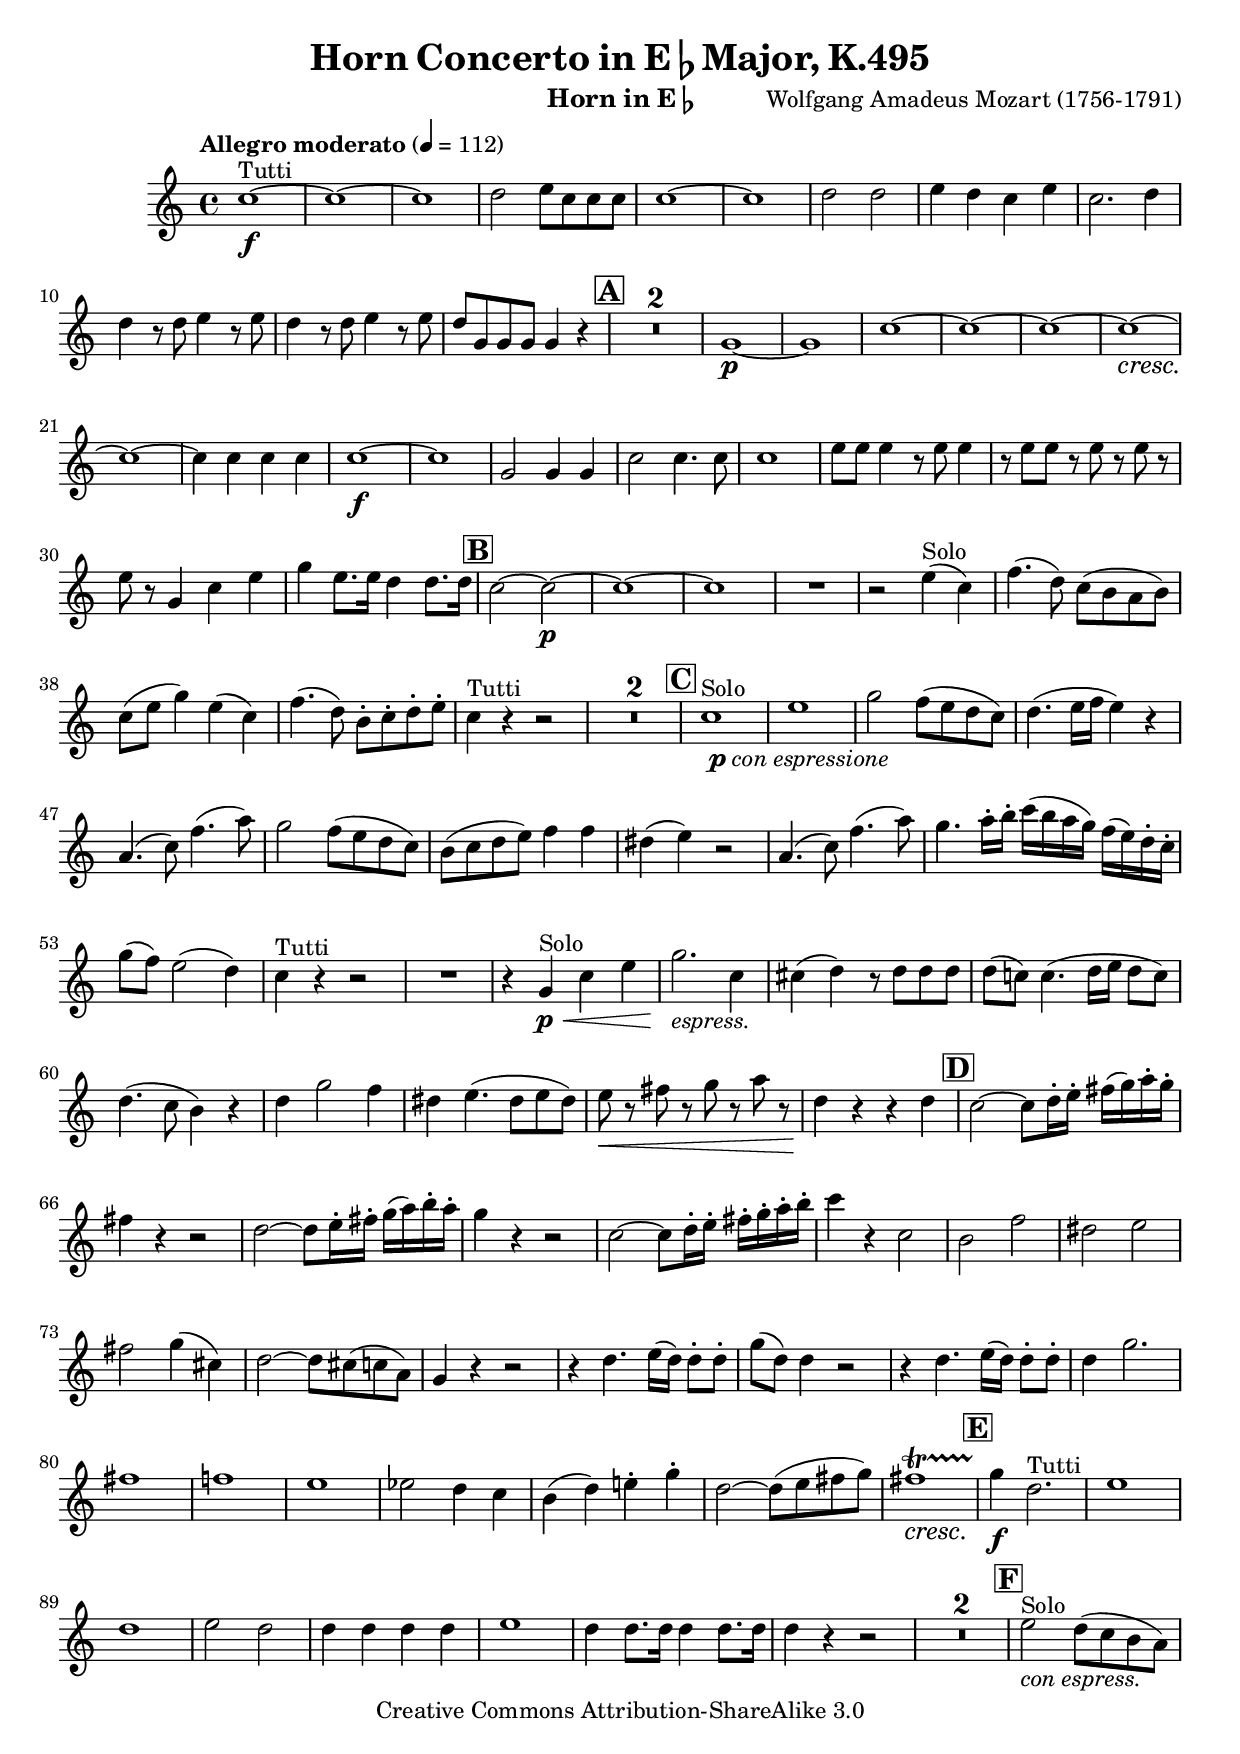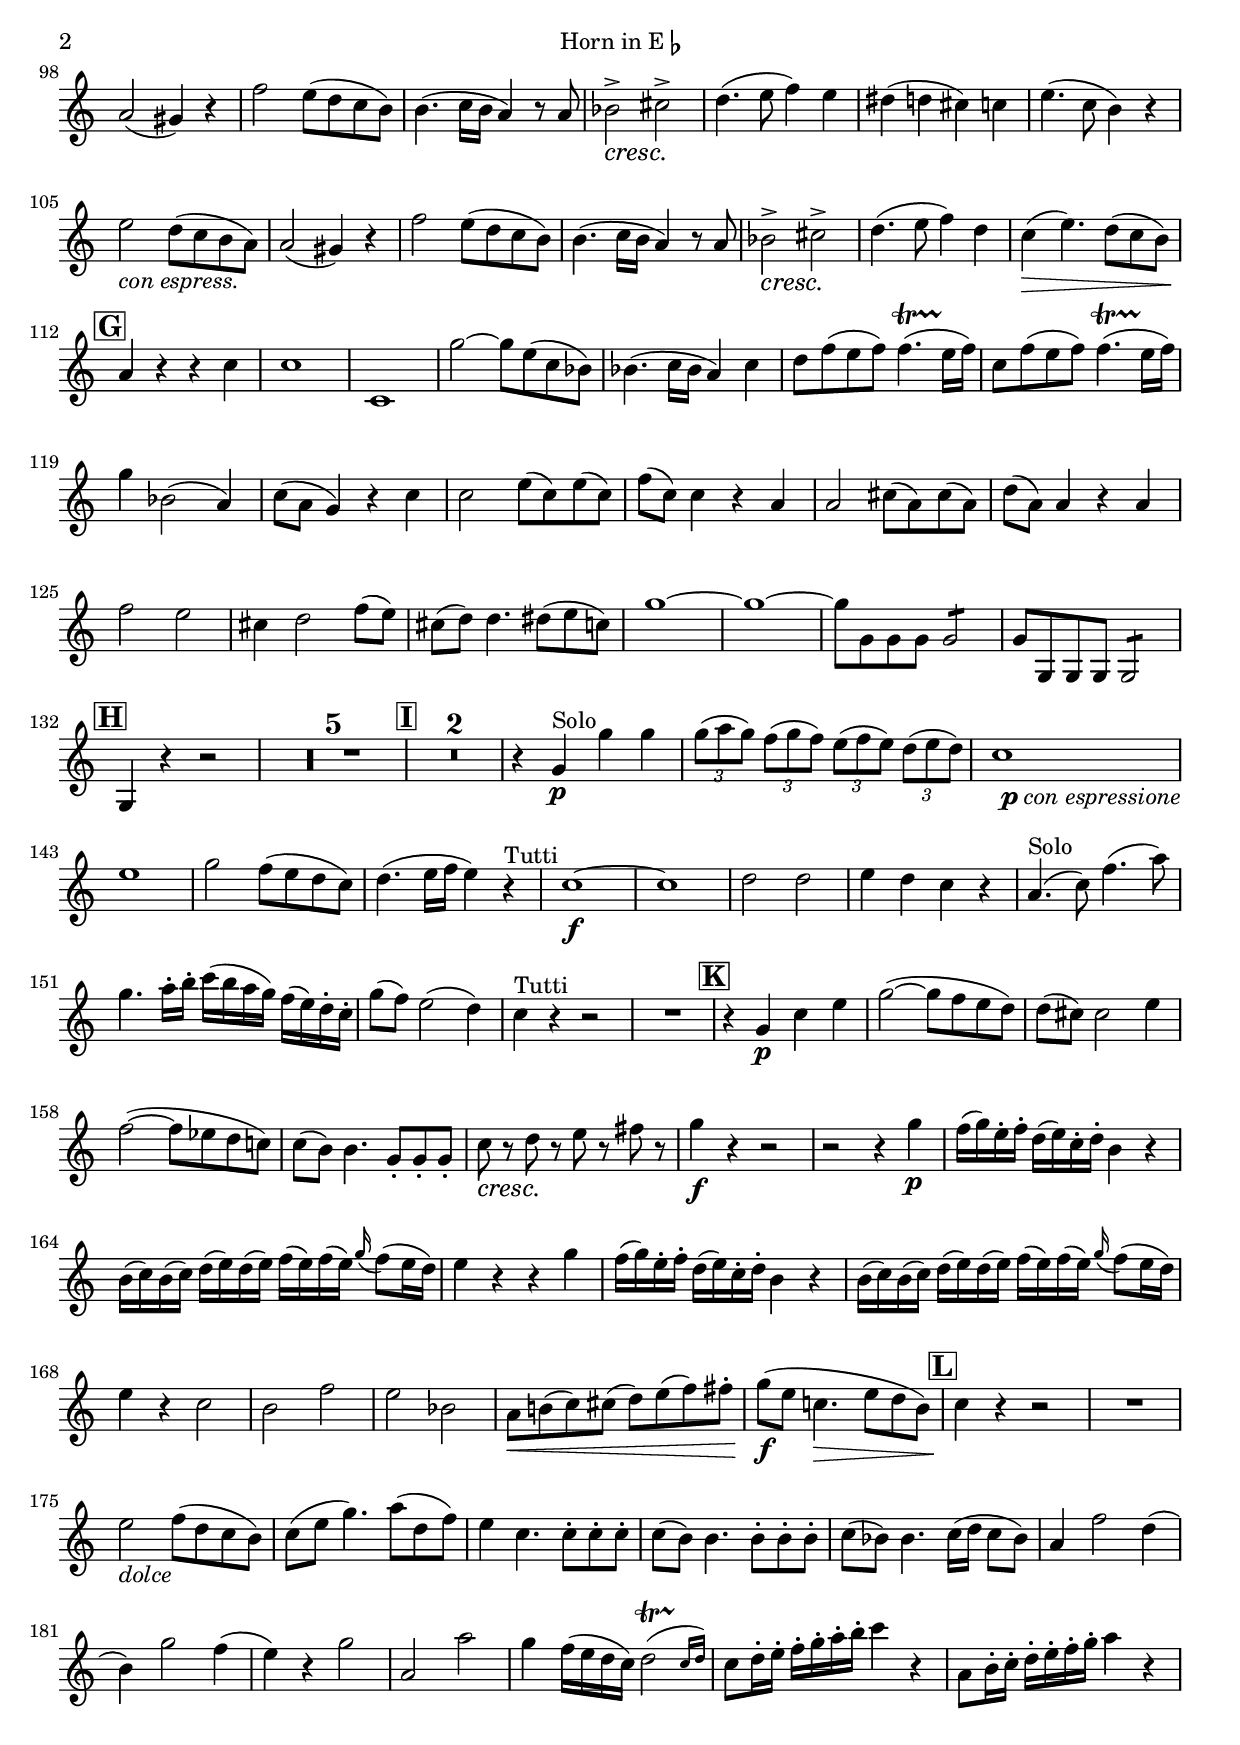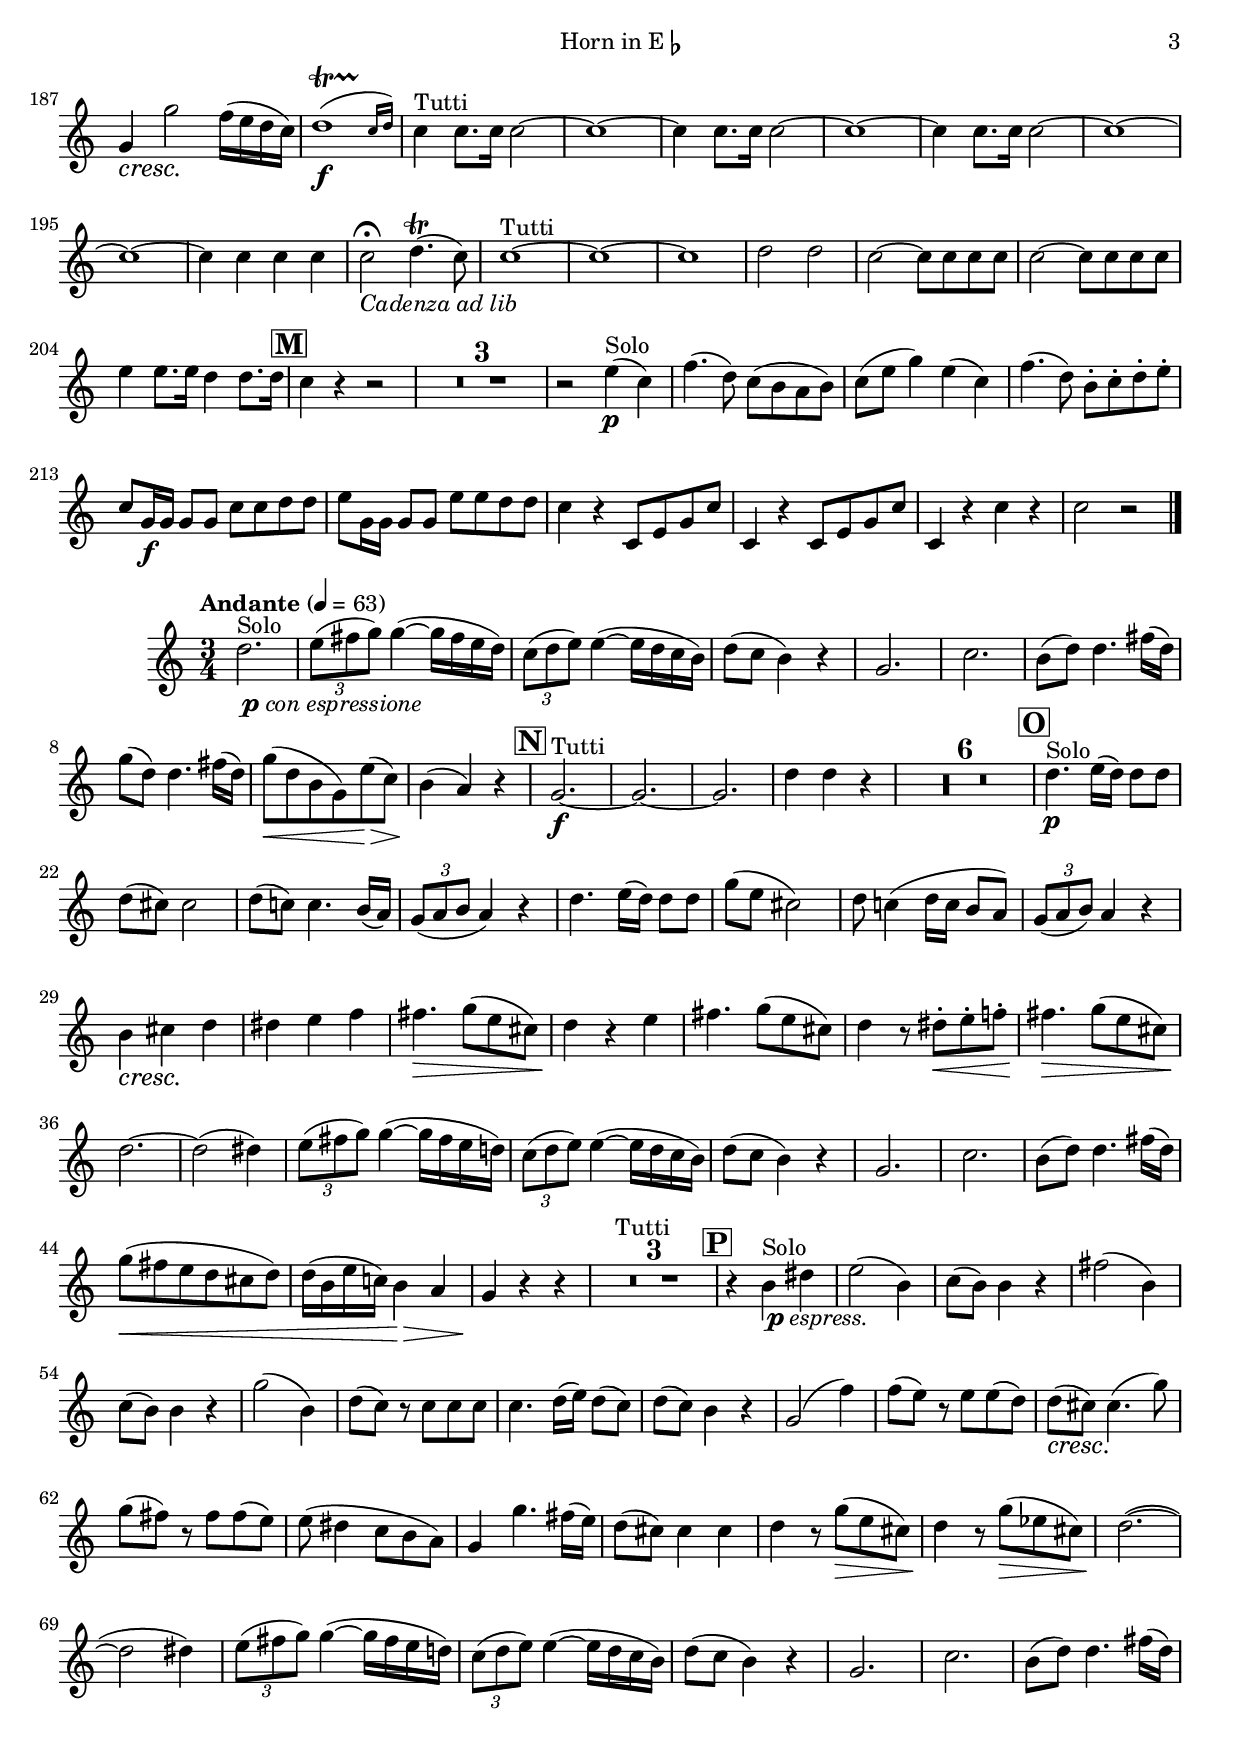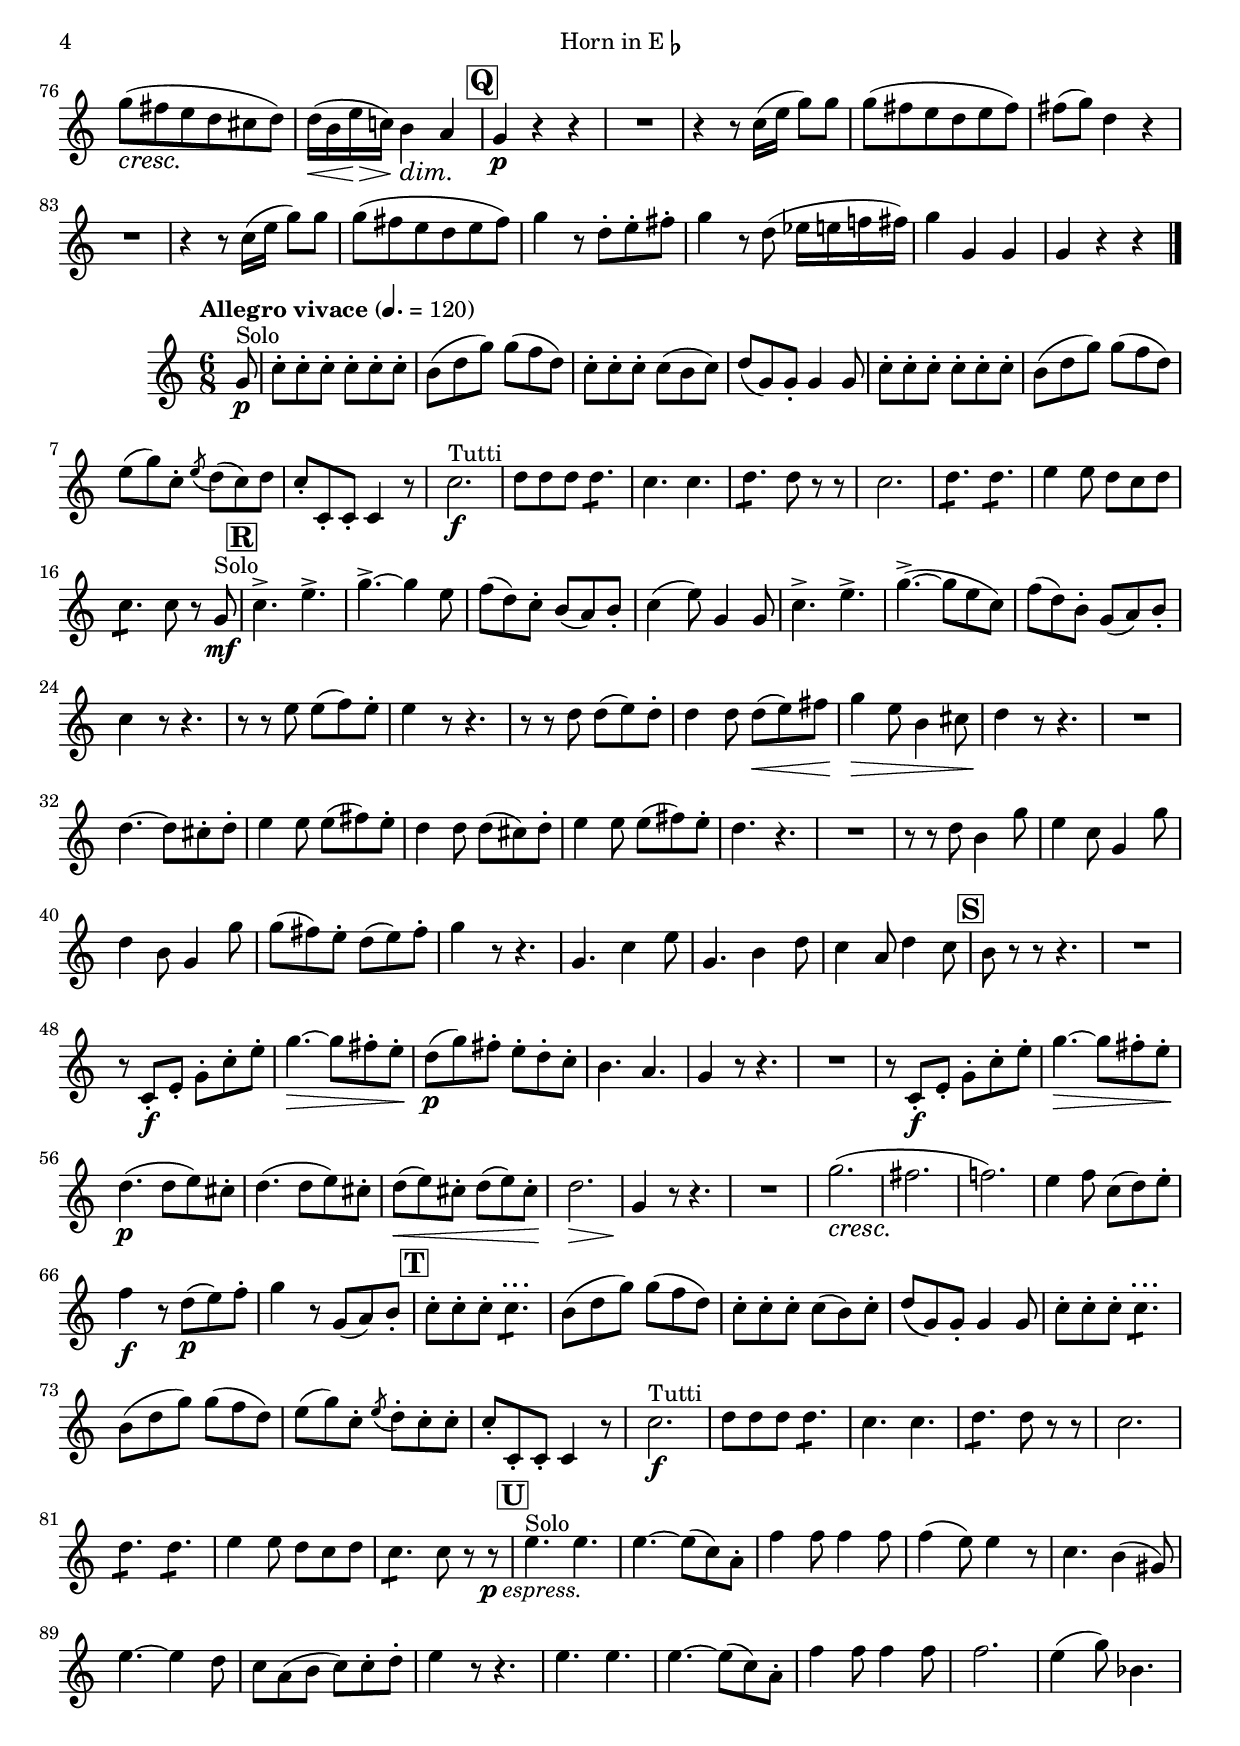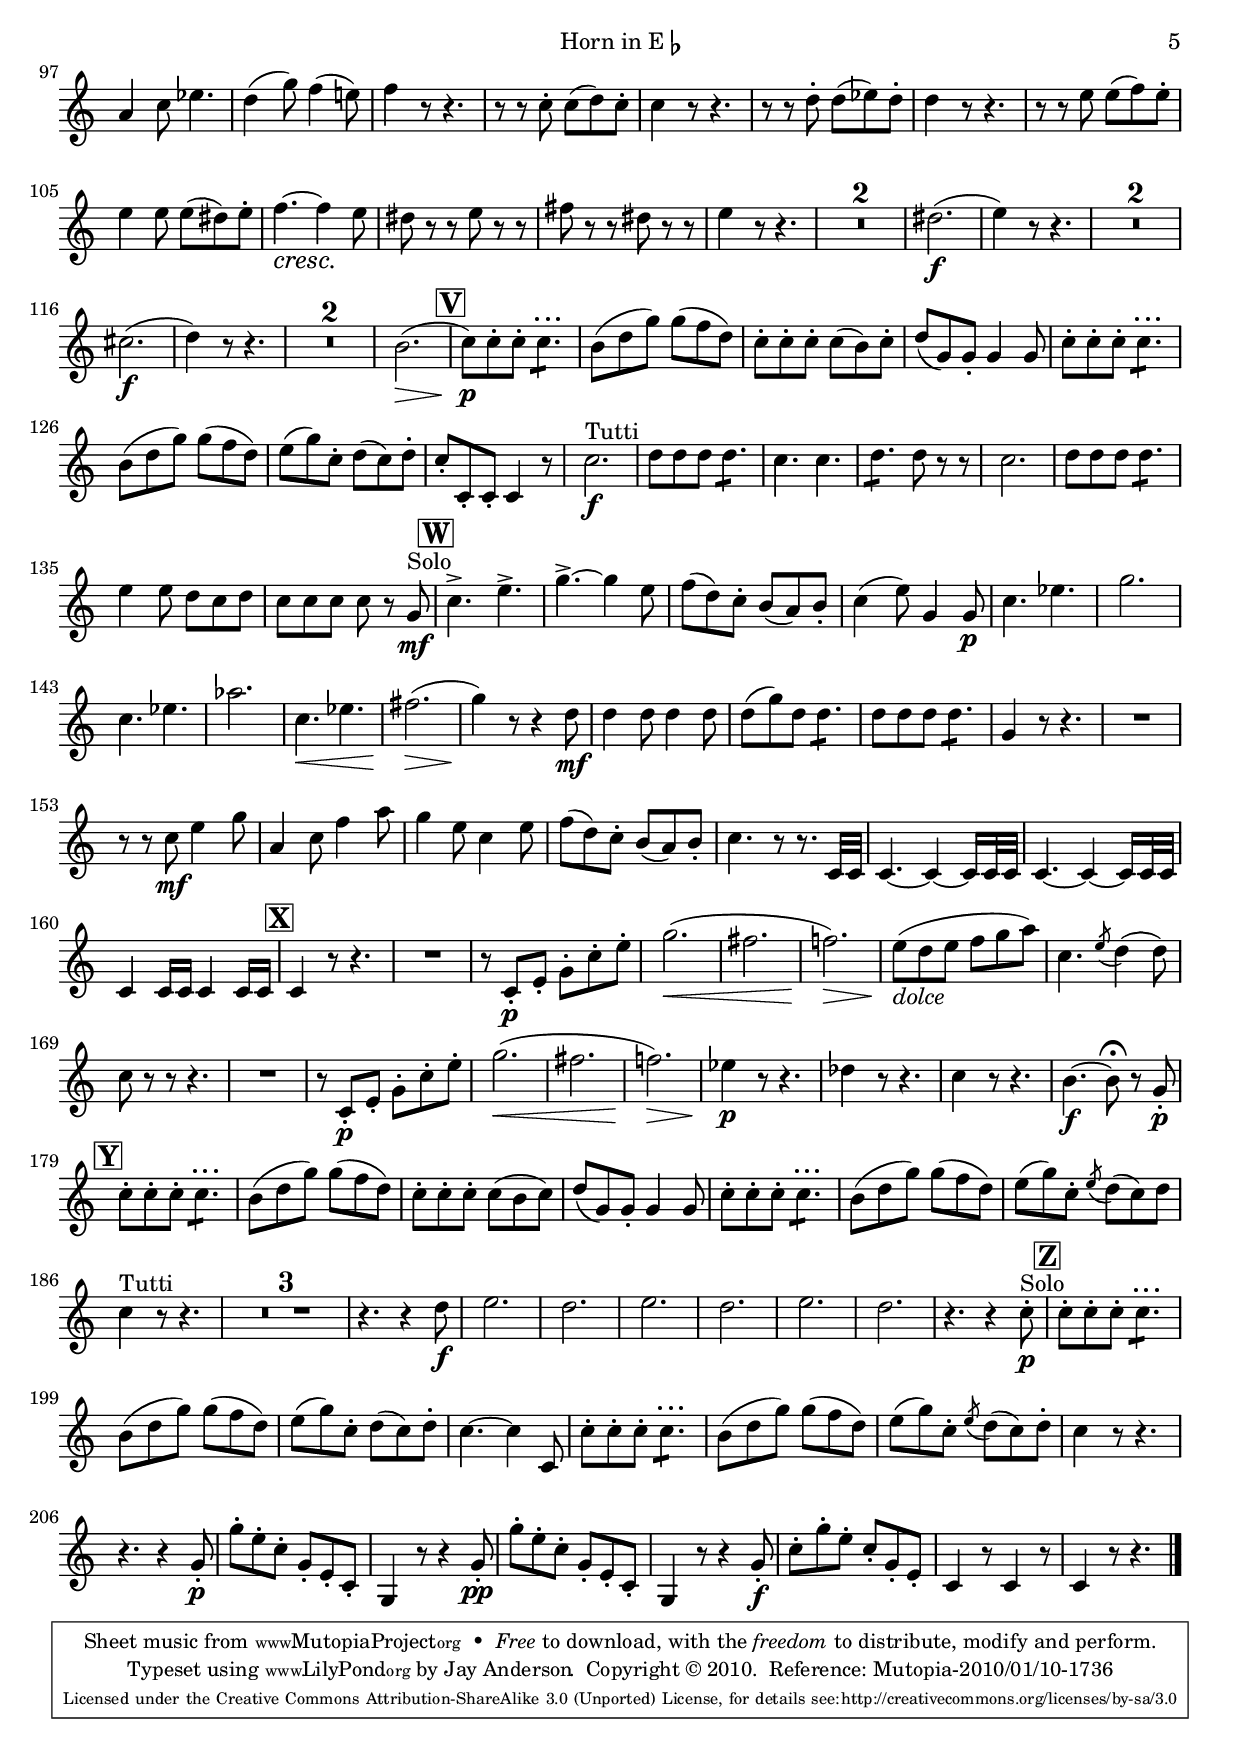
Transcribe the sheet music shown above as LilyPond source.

\version "2.13.10"

\include "defs.lyi"
\version "2.13.10"

hornMvtI = \relative c''
{
  \transposition ees
  c1~\f^\tutti |
  c~ |
  c |
  d2 e8 c c c |
  c1~ |
  c |
  d2 d |
  e4 d c e |
  c2. d4 |
  \repeat unfold 2 {d4 r8 d e4 r8 e |}
  d8 g, g g g4 r |

  %A
  R1*2 |
  g1~\p |
  g |
  c1~ |
  c1~ |
  c1~ |
  \override DynamicTextSpanner #'dash-period = #-1.0
  \crescTextCresc
  c1~\< |
  c1~ |
  c4 c c c |
  c1~\f |
  c |
  g2 g4 g |
  c2 c4. c8 |
  c1 |
  e8 e e4 r8 e e4 |
  r8 e e r e r e r |
  e r g,4 c e |
  g e8. e16 d4 d8. d16 |

  %B
  c2~ c~\p |
  c1~ |
  c |
  R1 |
  r2 e4(^\solo c) |
  f4.( d8) c( b a b) |
  c( e g4) e( c) |
  f4.( d8) b8-. c-. d-. e-. |
  c4^\tutti r r2 |
  R1*2 |

  %C
  \once \override Staff.DynamicText #'self-alignment-X = #LEFT
  c1\pConEspressione^\solo |
  e |
  g2 f8( e d c) |
  d4.( e16 f e4) r |
  a,4.( c8) f4.( a8) |
  g2 f8( e d c) |
  b( c d e) f4 f |
  dis( e) r2 |
  a,4.( c8) f4.( a8) |
  g4. a16-. b-. c( b a g) f( e) d-. c-. |
  g'8( f) e2( d4) |
  c^\tutti r r2 |
  R1 |
  \crescHairpin
  r4 g\p\<^\solo c e |
  g2.\!_\espress c,4 |
  cis( d) r8 d d d |
  d( c) c4.( d16 e d8 c) |
  d4.( c8 b4) r |
  d g2 f4 |
  dis e4.( dis8 e dis) |
  e8\< r fis r g r a r |
  d,4\! r r d |

  %D
  c2~ c8 d16-. e-. fis( g) a-. g-. |
  fis4 r r2 |
  d2~ d8 e16-. fis-. g( a) b-. a-. |
  g4 r r2 |
  c,2~ c8 d16-. e-. fis-. g-. a-. b-. |
  c4 r c,2 |
  b f' |
  dis e |
  fis g4( cis,) |
  d2~ d8 cis( c a) |
  g4 r r2 |
  r4 d'4. e16( d) d8-. d-. |
  g( d) d4 r2 |
  r4 d4. e16( d) d8-. d-. |
  d4 g2. |
  fis1 |
  f |
  e |
  ees2 d4 c |
  b( d) e-. g-. |
  d2~ d8( e fis g) |
  \crescTextCresc
  fis1\<\startTrillSpan

  %E
  g4\stopTrillSpan\f d2.^\tutti |
  e1 |
  d |
  e2 d |
  d4 d d d |
  e1 |
  \repeat unfold 2 {d4 d8. d16} |
  d4 r r2 |
  R1*2 |

  %F
  \once \override Staff.DynamicText #'self-alignment-X = #LEFT
  e2_\conEspress^\solo d8( c b a) |
  a2( gis4) r |
  f'2 e8( d c b) |
  b4.( c16 b a4) r8 a |
  bes2->\< cis-> |
  d4.(\! e8 f4) e |
  dis( d cis) c |
  e4.( c8 b4) r |
  e2_\conEspress d8( c b a) |
  a2( gis4) r |
  f'2 e8( d c b) |
  b4.( c16 b a4) r8 a |
  bes2->\< cis-> |
  d4.( e8 f4)\! d |
  c(\> e4.) d8( c b) |

  %G
  a4\! r r c |
  c1 |
  c, |
  g''2~ g8 e( c bes) |
  bes4.( c16 bes a4) c |
  d8 f( e f) f4.(\startTrillSpan e16\stopTrillSpan f) |
  c8 f( e f) f4.(\startTrillSpan e16\stopTrillSpan f) |
  g4 bes,2( a4) |
  c8( a g4) r c |
  c2 e8( c) e( c) |
  f( c) c4 r a |
  a2 cis8( a) cis( a) |
  d( a) a4 r a |
  f'2 e |
  cis4 d2 f8( e) |
  cis( d) d4. dis8( e c) |
  g'1~ |
  g~ |
  g8 g, g g \repeat tremolo 4 g8 |
  g8 g, g g \repeat tremolo 4 g8 |

  %H
  g4 r r2 |
  R1*5 |

  %I
  R1*2 |
  r4 g'\p^\solo g' g |
  \times 2/3 {g8( a g)} \times 2/3 {f( g f)}
    \times 2/3 {e( f e)} \times 2/3 {d( e d)} |
  \once \override Staff.DynamicText #'self-alignment-X = #LEFT
  c1\pConEspressione |
  e |
  g2 f8( e d c) |
  d4.( e16 f e4) r^\tutti |
  c1~\f |
  c |
  d2 d |
  e4 d c r |
  a4.(^\solo c8) f4.( a8) |
  g4. a16-. b-. c( b a g) f( e) d-. c-. |
  g'8( f) e2( d4) |
  c4^\tutti r r2 |
  R1 |

  %K
  r4 g\p c e |
  g2~( g8 f e d) |
  d( cis) cis2 e4 |
  f2~( f8 ees d c) |
  c( b) b4. g8-. g-. g-. |
  \crescTextCresc
  c\< r d r e r fis r |
  g4\f r r2 |
  r2 r4 g\p |
  f16( g) e-. f-. d( e) c-. d-. b4 r |
  b16( c) b( c) d( e) d( e) f( e) f( e) \appoggiatura g16 f8( e16 d) |
  e4 r r g |
  f16( g) e-. f-. d( e) c-. d-. b4 r |
  b16( c) b( c) d( e) d( e) f( e) f( e) \appoggiatura g16 f8( e16 d) |
  e4 r c2 |
  b f' |
  e bes |
  \crescHairpin
  a8\< b( c) cis( d) e( f) fis-. |
  g(\f e c4.\> e8 d b) |

  %L
  c4\! r r2 |
  R1 |
  e2_\dolce f8( d c b) |
  c( e g4.) a8( d, f) |
  e4 c4. c8-. c-. c-. |
  c8( b) b4. b8-. b-. b-. |
  c8( bes) bes4. c16( d c8 bes) |
  a4 f'2 d4( |
  b) g'2 f4( |
  e) r g2 |
  a, a' |
  #(define afterGraceFraction (cons 15 16))
  g4 f16( e d c) \afterGrace d2(\startTrillSpan {c16[\stopTrillSpan d])} |
  c8 d16-. e-. f-. g-. a-. b-. c4 r |
  a,8 b16-. c-. d-. e-. f-. g-. a4 r |
  \crescTextCresc
  g,4\< g'2 f16( e d c) |
  \afterGrace d1(\f\startTrillSpan {c16[\stopTrillSpan d])} |
  c4^\tutti c8. c16 c2~ |
  c1~ |
  c4 c8. c16 c2~ |
  c1~ |
  c4 c8. c16 c2~ |
  c1~ |
  c~ |
  c4 c c c |
  c2\fermata_\cadenza d4.(\trill c8) |
  c1~^\tutti |
  c~ |
  c |
  d2 d |
  \repeat unfold 2 {c2~ c8 c c c |}
  e4 e8. e16 d4 d8. d16 |

  %M
  c4 r r2 |
  R1*3 |
  r2 e4(\p^\solo c) |
  f4.( d8) c( b a b) |
  c( e g4) e( c) |
  f4.( d8) b-. c-. d-. e-. |
  c8 g16\f g g8 g c c d d |
  e8 g,16 g g8 g e' e d d |
  c4 r c,8 e g c |
  c,4 r c8 e g c |
  c,4 r c' r |
  c2 r |
}


\version "2.13.10"

hornMvtII = \relative c''
{
  \transposition ees
  \once \override Staff.DynamicText #'self-alignment-X = #LEFT
  d2.\pConEspressione^\solo |
  \times 2/3 {e8( fis g)} g4~( g16 fis e d) |
  \times 2/3 {c8( d e)} e4~( e16 d c b) |
  d8( c b4) r |
  g2. |
  c |
  b8( d) d4. fis16( d) |
  g8( d) d4. fis16( d) |
  g8(\< d b g) e'(\> c) |
  b4(\! a) r |

  %N
  g2.~\f^\tutti |
  g~ |
  g |
  d'4 d r |
  R2.*6 |

  %O
  d4.\p^\solo e16( d) d8 d |
  d( cis) cis2 |
  d8( c) c4. b16( a) |
  \times 2/3 {g8( a b} a4) r |
  d4. e16( d) d8 d |
  g8( e cis2) |
  d8 c4( d16 c b8 a) |
  \times 2/3 {g8( a b)} a4 r |
  \override DynamicTextSpanner #'dash-period = #-1.0
  \crescTextCresc
  b4\< cis d |
  dis e f |
  fis4.\> g8( e cis) |
  d4\! r e |
  fis4. g8( e cis) |
  \crescHairpin
  d4 r8 dis-.\< e-. f-. |
  fis4.\> g8( e cis) |
  d2.~\! |
  d2( dis4) |
  \times 2/3 {e8( fis g)} g4~( g16 fis e d) |
  \times 2/3 {c8( d e)} e4~( e16 d c b) |
  d8( c b4) r |
  g2. |
  c |
  b8( d) d4. fis16( d) |
  g8(\< fis e d cis d) |
  d16( b e c) b4\> a |
  g\! r r |
  s1*0^\tutti R2.*3 |

  %P
  r4
    \once \override Staff.DynamicText #'self-alignment-X = #LEFT
    b\pEspress^\solo dis |
  e2( b4) |
  c8( b) b4 r |
  fis'2( b,4) |
  c8( b) b4 r |
  g'2( b,4) |
  d8( c) r c c c |
  c4. d16( e) d8( c) |
  d( c) b4 r |
  g2( f'4) |
  f8( e) r e e( d) |
  \crescTextCresc
  d(\< cis) cis4.( g'8) |
  g8( fis)\! r fis fis( e) |
  e( dis4 c8 b a) |
  g4 g'4. fis16( e) |
  d8( cis) cis4 cis |
  d4 r8 g(\> e cis) |
  d4\! r8 g(\> ees cis) |
  d2.~(\! |
  d2 dis4) |
  \times 2/3 {e8( fis g)} g4~( g16 fis e d) |
  \times 2/3 {c8( d e)} e4~( e16 d c b) |
  d8( c b4) r |
  g2. |
  c |
  b8( d) d4. fis16( d) |
  \crescTextCresc
  g8(\< fis e d cis d) |
  \crescHairpin
  d16(\< b e\> c)
    \dimTextDim
    b4\> a |

  %Q
  g\p r r |
  R2. |
  r4 r8 c16( e g8) g |
  g( fis e d e fis) |
  fis( g) d4 r |
  R2. |
  r4 r8 c16( e g8) g |
  g( fis e d e fis) |
  g4 r8 d-. e-. fis-. |
  g4 r8 d( ees16 e f fis) |
  g4 g, g |
  g r r |
}


\version "2.13.10"

hornMvtIII = \relative c''
{
  \transposition ees
  g8\p^\solo |
  c-. c-. c-. c-. c-. c-. |
  b( d g) g( f d) |
  c-. c-. c-. c( b c) |
  d( g,) g-. g4 g8 |
  c-. c-. c-. c-. c-. c-. |
  b( d g) g( f d) |
  e( g) c,-. \acciaccatura e8 d( c) d |
  c-. c,-. c-. c4 r8 |
  c'2.\f^\tutti |
  d8 d d \repeat tremolo 3 d8 |
  c4. c |
  \repeat tremolo 3 d8 d8 r r |
  c2. |
  \repeat tremolo 3 d8 \repeat tremolo 3 d8 |
  e4 e8 d c d |
  \repeat tremolo 3 c8 c8 r g\mf^\solo |

  %R
  c4.-> e-> |
  g~-> g4 e8 |
  f( d) c-. b( a) b-. |
  c4( e8) g,4 g8 |
  c4.-> e-> |
  g~->( g8 e c) |
  f( d) b-. g( a) b-. |
  c4 r8 r4. |
  r8 r e e( f) e-. |
  e4 r8 r4. |
  r8 r d d( e) d-. |
  d4 d8 d(\< e) fis |
  g4\> e8 b4 cis8 |
  d4\! r8 r4. |
  R2. |
  d4.~ d8 cis-. d-. |
  e4 e8 e( fis) e-. |
  d4 d8 d( cis) d-. |
  e4 e8 e( fis) e-. |
  d4. r |
  R2. |
  r8 r d b4 g'8 |
  e4 c8 g4 g'8 |
  d4 b8 g4 g'8 |
  g( fis) e-. d( e) fis-. |
  g4 r8 r4. |
  g,4. c4 e8 |
  g,4. b4 d8 |
  c4 a8 d4 c8 |

  %S
  b8 r r r4. |
  R2. |
  r8 c,-.\f e-. g-. c-. e-. |
  g4.~\> g8 fis-. e-. |
  d(\p g) fis-. e-. d-. c-. |
  b4. a |
  g4 r8 r4. |
  R2. |
  r8 c,-.\f e-. g-. c-. e-. |
  g4.~\> g8 fis-. e-. |
  d4.(\p d8 e) cis-. |
  d4.( d8 e) cis-. |
  d(\< e) cis-. d(e) cis-. |
  d2.\> |
  g,4\! r8 r4. |
  R2. |
  \override DynamicTextSpanner #'dash-period = #-1.0
  \crescTextCresc
  g'2.(\< |
  fis |
  f) |
  e4 f8 c( d) e-. |
  f4\f r8 d(\p e) f-. |
  g4 r8 g,( a) b-. |

  %T
  c8-. c-. c-. \repeat tremolo 3 c8^\staccatoThree |
  b( d g) g( f d) |
  c-. c-. c-. c( b) c-. |
  d( g,) g-. g4 g8 |
  c8-. c-. c-. \repeat tremolo 3 c8^\staccatoThree |
  b( d g) g( f d) |
  e( g) c,-. \acciaccatura e8 d-. c-. c-. |
  c-. c,-. c-. c4 r8 |
  c'2.\f^\tutti |
  d8 d d \repeat tremolo 3 d8 |
  c4. c |
  \repeat tremolo 3 d8 d r r |
  c2. |
  \repeat tremolo 3 d8 \repeat tremolo 3 d8 |
  e4 e8 d c d |
  \repeat tremolo 3 c8 c r r |

  %U
  e4.\pEspress^\solo e |
  e~ e8( c) a-. |
  f'4 f8 f4 f8 |
  f4( e8) e4 r8 |
  c4. b4( gis8) |
  e'4.~ e4 d8 |
  c a( b c) c-. d-. |
  e4 r8 r4. |
  e4. e |
  e~ e8( c) a-. |
  f'4 f8 f4 f8 |
  f2. |
  e4( g8) bes,4. |
  a4 c8 ees4. |
  d4( g8) f4( e8) |
  f4 r8 r4. |
  r8 r c-. c( d) c-. |
  c4 r8 r4. |
  r8 r d-. d( ees) d-. |
  d4 r8 r4. |
  r8 r e e( f) e-. |
  e4 e8 e( dis) e-. |
  f4.~\< f4 e8 |
  dis8 r r e r r |
  fis r r dis r r |
  e4\! r8 r4. |
  R2.*2 |
  dis2.(\f |
  e4) r8 r4. |
  R2.*2 |
  cis2.(\f |
  d4) r8 r4. |
  R2.*2 |
  b2.(\> |

  %V
  c8)\p c-. c-. \repeat tremolo 3 c^\staccatoThree |
  b8( d g) g( f d) |
  c-. c-. c-. c( b) c-. |
  d( g,) g-. g4 g8 |
  c8-. c-. c-. \repeat tremolo 3 c^\staccatoThree |
  b8( d g) g( f d) |
  e( g) c,-. d( c) d-. |
  c-. c,-. c-. c4 r8 |
  c'2.\f^\tutti |
  d8 d d \repeat tremolo 3 d8 |
  c4. c |
  \repeat tremolo 3 d8 d r r |
  c2. |
  d8 d d \repeat tremolo 3 d8 |
  e4 e8 d c d |
  c c c c r g\mf^\solo |

  %W
  c4.-> e-> |
  g~-> g4 e8 |
  f( d) c-. b( a) b-. |
  c4( e8) g,4 g8\p |
  c4. ees |
  g2. |
  c,4. ees |
  aes2. |
  \crescHairpin
  c,4.\< ees |
  fis2.(\> |
  g4)\! r8 r4 d8\mf |
  d4 d8 d4 d8 |
  d( g) d \repeat tremolo 3 d8 |
  d d d \repeat tremolo 3 d8 |
  g,4 r8 r4. |
  R2. |
  r8 r c\mf e4 g8 |
  a,4 c8 f4 a8 |
  g4 e8 c4 e8 |
  f( d) c-. b( a) b-. |
  c4. r8 r8. c,32 c |
  \repeat unfold 2 {c4.~ c4~ c16 c32 c |}
  \repeat unfold 2 {c4 c16 c} |

  %X
  c4 r8 r4. |
  R2. |
  r8 c-.\p e-. g-. c-. e-. |
  g2.(\< |
  fis |
  f)\> |
  e8(\!_\dolce d e f g a) |
  c,4. \acciaccatura e8 d4( d8) |
  c8 r r r4. |
  R2. |
  r8 c,-.\p e-. g-. c-. e-. |
  g2.(\< |
  fis |
  f)\> |
  ees4\p r8 r4. |
  des4 r8 r4. |
  c4 r8 r4. |
  b4.~\f b8\fermata r8 g-.\p |

  %Y
  c8-. c-. c-. \repeat tremolo 3 c8^\staccatoThree |
  b( d g) g( f d) |
  c-. c-. c-. c( b c) |
  d( g,) g-. g4 g8 |
  c8-. c-. c-. \repeat tremolo 3 c8^\staccatoThree |
  b( d g) g( f d) |
  e( g) c,-. \acciaccatura e8 d( c) d |
  c4^\tutti r8 r4. |
  R2.*3 |
  r4. r4 d8\f |
  \repeat unfold 3 {e2. | d |}
  r4. r4 c8-.\p^\solo |

  %Z
  c8-. c-. c-. \repeat tremolo 3 c8^\staccatoThree |
  b( d g) g( f d) |
  e( g) c,-. d( c) d-. |
  c4.~ c4 c,8 |
  c'8-. c-. c-. \repeat tremolo 3 c8^\staccatoThree |
  b( d g) g( f d) |
  e( g) c,-. \acciaccatura e8 d( c) d-. |
  c4 r8 r4. |
  r4. r4 g8-.\p |
  g'-. e-. c-. g-. e-. c-. |
  g4 r8 r4 g'8-.\pp |
  g'-. e-. c-. g-. e-. c-. |
  g4 r8 r4 g'8-.\f |
  c-. g'-. e-. c-. g-. e-. |
  c4 r8 c4 r8 |
  c4 r8 r4. |
}



instrument = \markup {Horn in E\flat}

mvtI = \hornMvtI
mvtII = \hornMvtII
mvtIII = \hornMvtIII

\version "2.13.10"

\include "defs.lyi"

\paper
{
  ragged-last-bottom = ##f
}

\book
{
  \include "header.lyi"
  \score
  {
    \new Staff
    {
      #(set-accidental-style 'modern)
      \set Score.skipBars = ##t
      << \mvtI \outlineMvtI >>
    }
  }
  \score
  {
    \new Staff
    {
      #(set-accidental-style 'modern)
      \set Score.skipBars = ##t
      << \mvtII \outlineMvtII >>
    }
  }
  \score
  {
    \new Staff
    {
      #(set-accidental-style 'modern)
      \set Score.skipBars = ##t
      << \mvtIII \outlineMvtIII >>
    }
  }
}



